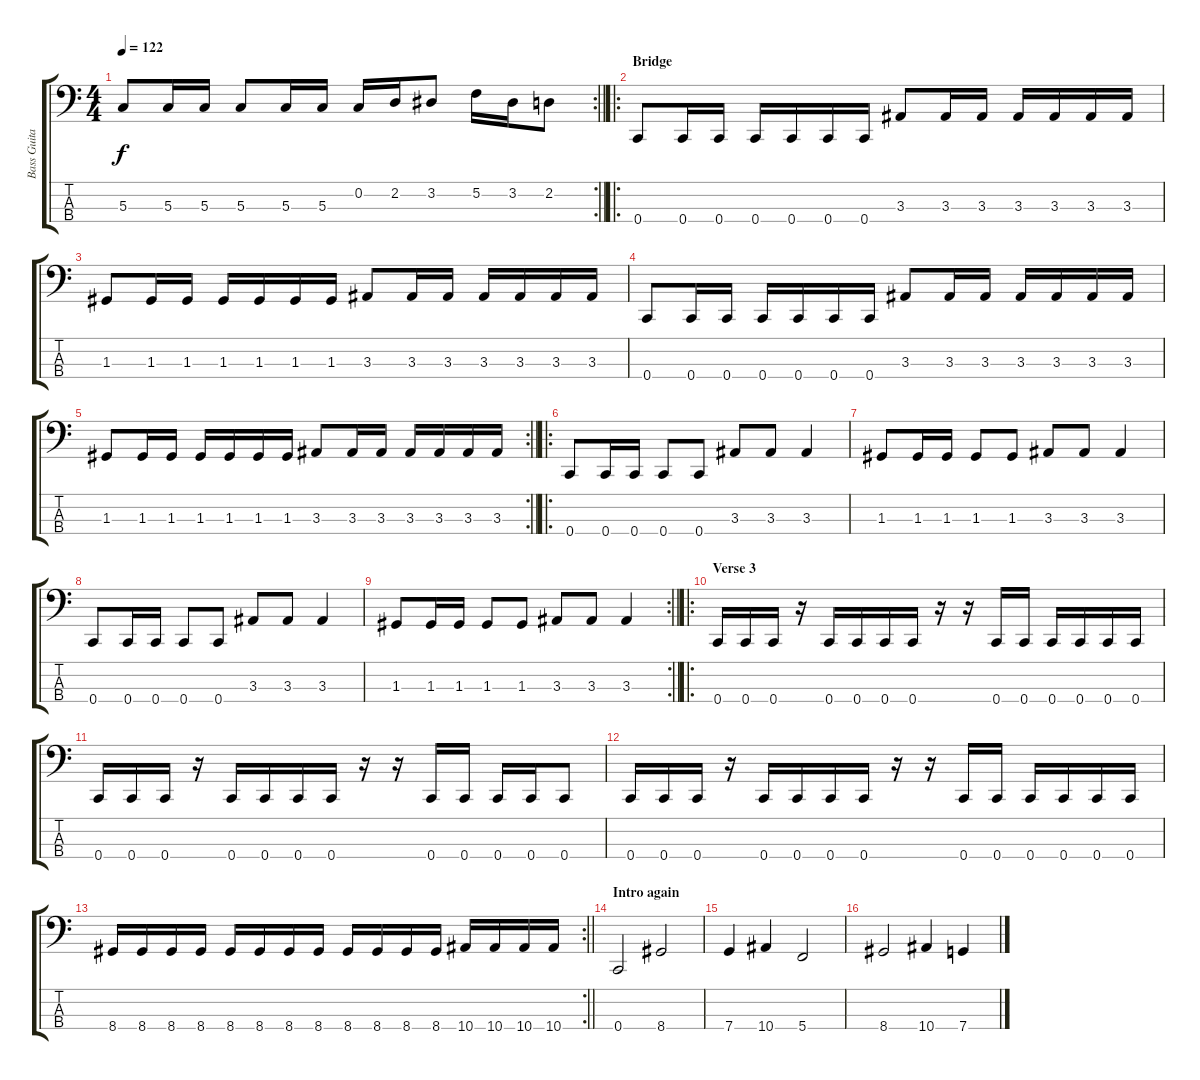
\track ("Bass Guitar" "Bass Guita") {instrument electricbassfinger}
\staff {score tabs}
\tuning (F2 C2 G1 C1) {hide}
\rc 2
\ts (4 4)
\tempo 122
\clef f4
\barLineRight lightlight
\ks c
5.3.8{dy f} 5.3.16 5.3.16 5.3.8 5.3.16 5.3.16 0.2.16 2.2.16 3.2.8 5.2.16 3.2.16 2.2.8 |
\ro
\section ("" "Bridge")
0.4.8 0.4.16 0.4.16 0.4.16 0.4.16 0.4.16 0.4.16 3.3.8 3.3.16 3.3.16 3.3.16 3.3.16 3.3.16 3.3.16 |
1.3.8 1.3.16 1.3.16 1.3.16 1.3.16 1.3.16 1.3.16 3.3.8 3.3.16 3.3.16 3.3.16 3.3.16 3.3.16 3.3.16 |
0.4.8 0.4.16 0.4.16 0.4.16 0.4.16 0.4.16 0.4.16 3.3.8 3.3.16 3.3.16 3.3.16 3.3.16 3.3.16 3.3.16 |
\rc 2
\barLineRight lightlight
1.3.8 1.3.16 1.3.16 1.3.16 1.3.16 1.3.16 1.3.16 3.3.8 3.3.16 3.3.16 3.3.16 3.3.16 3.3.16 3.3.16 |
\ro
0.4.8 0.4.16 0.4.16 0.4.8 0.4.8 3.3.8 3.3.8 3.3.4 |
1.3.8 1.3.16 1.3.16 1.3.8 1.3.8 3.3.8 3.3.8 3.3.4 |
0.4.8 0.4.16 0.4.16 0.4.8 0.4.8 3.3.8 3.3.8 3.3.4 |
\rc 2
\barLineRight lightlight
1.3.8 1.3.16 1.3.16 1.3.8 1.3.8 3.3.8 3.3.8 3.3.4 |
\ro
\section ("" "Verse 3")
0.4.16 0.4.16 0.4.16 r.16 0.4.16 0.4.16 0.4.16 0.4.16 r.16 r.16 0.4.16 0.4.16 0.4.16 0.4.16 0.4.16 0.4.16 |
0.4.16 0.4.16 0.4.16 r.16 0.4.16 0.4.16 0.4.16 0.4.16 r.16 r.16 0.4.16 0.4.16 0.4.16 0.4.16 0.4.8 |
0.4.16 0.4.16 0.4.16 r.16 0.4.16 0.4.16 0.4.16 0.4.16 r.16 r.16 0.4.16 0.4.16 0.4.16 0.4.16 0.4.16 0.4.16 |
\rc 2
\barLineRight lightlight
8.4.16 8.4.16 8.4.16 8.4.16 8.4.16 8.4.16 8.4.16 8.4.16 8.4.16 8.4.16 8.4.16 8.4.16 10.4.16 10.4.16 10.4.16 10.4.16 |
\section ("" "Intro again")
0.4.2 8.4.2 |
7.4.4 10.4.4 5.4.2 |
8.4.2 10.4.4 7.4.4
